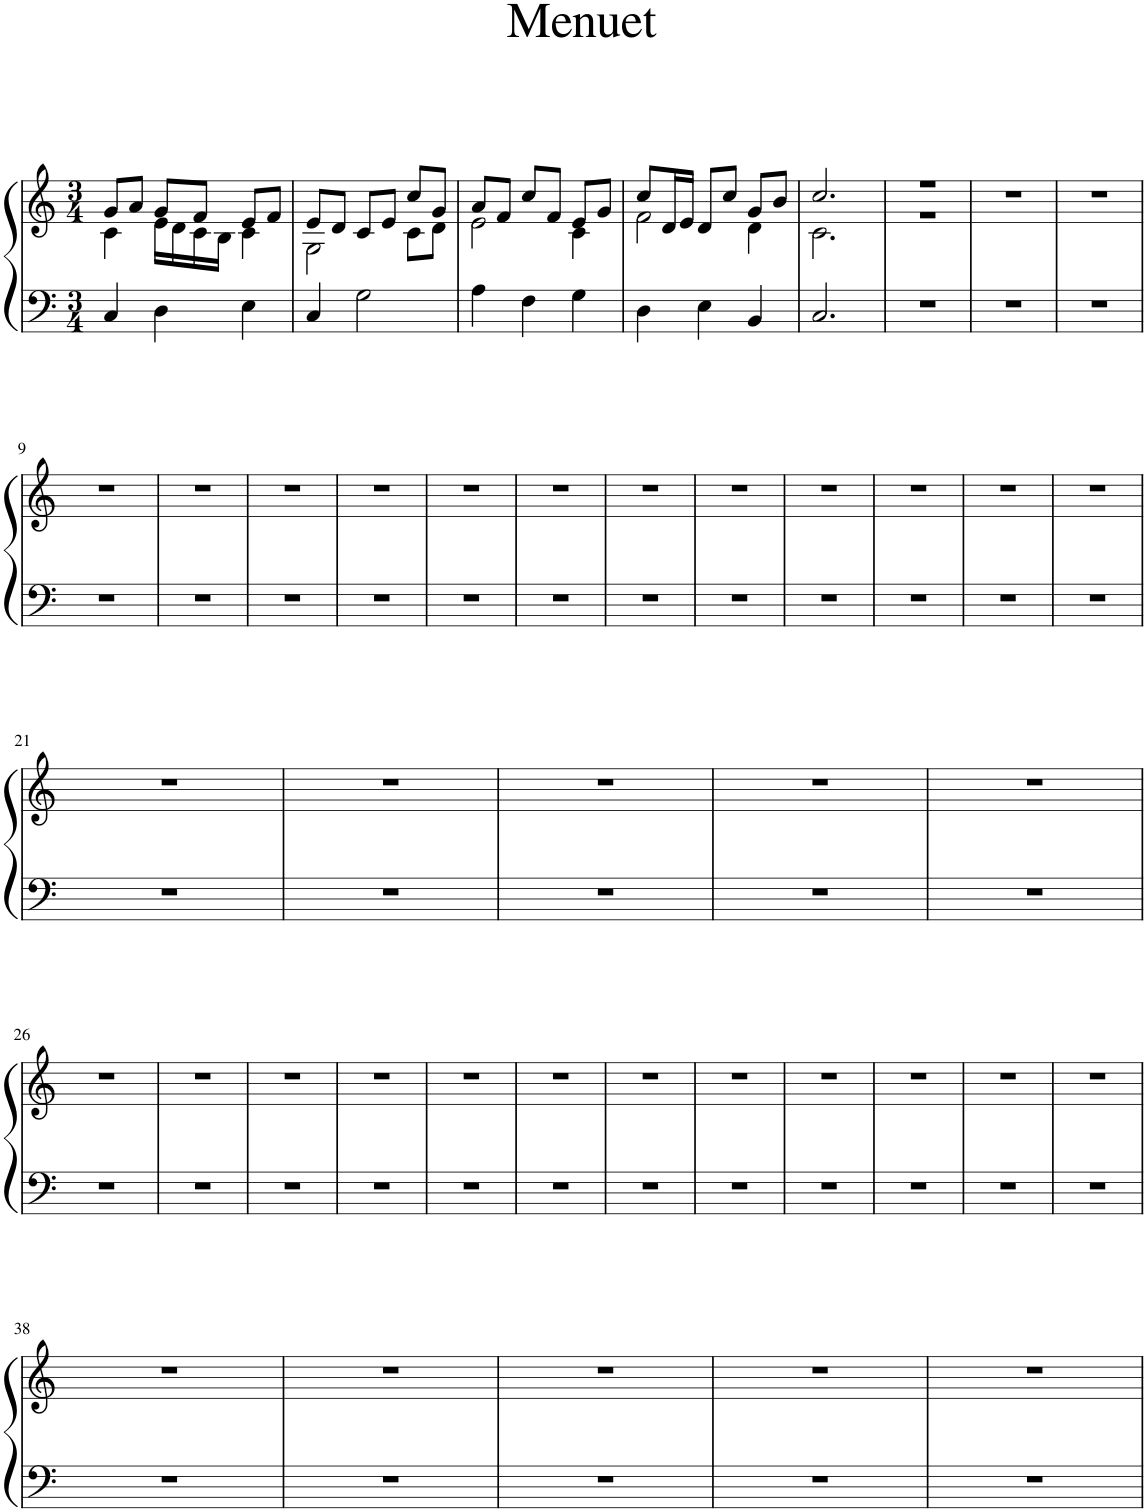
**kern	**kern
*part1	*part1
*staff2	*staff1
*I"Piano	*
*I'Pno	*
*clefF4	*clefG2
*k[]	*k[]
*M3/4	*M3/4
=1	=1
*	*^
4C/	8g/L	4c\
.	8a/J	.
4D\	8g/L	16e\LL
.	.	16d\
.	8f/J	16c\
.	.	16B\JJ
4E\	8e/L	4c\
.	8f/J	.
=2	=2	=2
4C/	8e/L	2G\
.	8d/J	.
2G\	8c/L	.
.	8e/J	.
.	8cc/L	8c\L
.	8g/J	8d\J
=3	=3	=3
4A\	8a/L	2e\
.	8f/J	.
4F\	8cc/L	.
.	8f/J	.
4G\	8e/L	4c\
.	8g/J	.
=4	=4	=4
4D\	8cc/L	2f\
.	16d/L	.
.	16e/JJ	.
4E\	8d/L	.
.	8cc/J	.
4BB/	8g/L	4d\
.	8b/J	.
=5	=5	=5
2.C/	2.cc/	2.c\
=6	=6	=6
2.r	2.r	2.r
*	*v	*v
=7	=7
2.r	2.r
=8	=8
2.r	2.r
!!LO:LB:g=z
=9	=9
2.r	2.r
=10	=10
2.r	2.r
=11	=11
2.r	2.r
=12	=12
2.r	2.r
=13	=13
2.r	2.r
=14	=14
2.r	2.r
=15	=15
2.r	2.r
=16	=16
2.r	2.r
=17	=17
2.r	2.r
=18	=18
2.r	2.r
=19	=19
2.r	2.r
=20	=20
2.r	2.r
!!LO:LB:g=z
=21	=21
2.r	2.r
=22	=22
2.r	2.r
=23	=23
2.r	2.r
=24	=24
2.r	2.r
=25	=25
2.r	2.r
!!LO:LB:g=z
=26	=26
2.r	2.r
=27	=27
2.r	2.r
=28	=28
2.r	2.r
=29	=29
2.r	2.r
=30	=30
2.r	2.r
=31	=31
2.r	2.r
=32	=32
2.r	2.r
=33	=33
2.r	2.r
=34	=34
2.r	2.r
=35	=35
2.r	2.r
=36	=36
2.r	2.r
=37	=37
2.r	2.r
!!LO:LB:g=z
=38	=38
2.r	2.r
=39	=39
2.r	2.r
=40	=40
2.r	2.r
=41	=41
2.r	2.r
=42	=42
2.r	2.r
=	=
*-	*-
